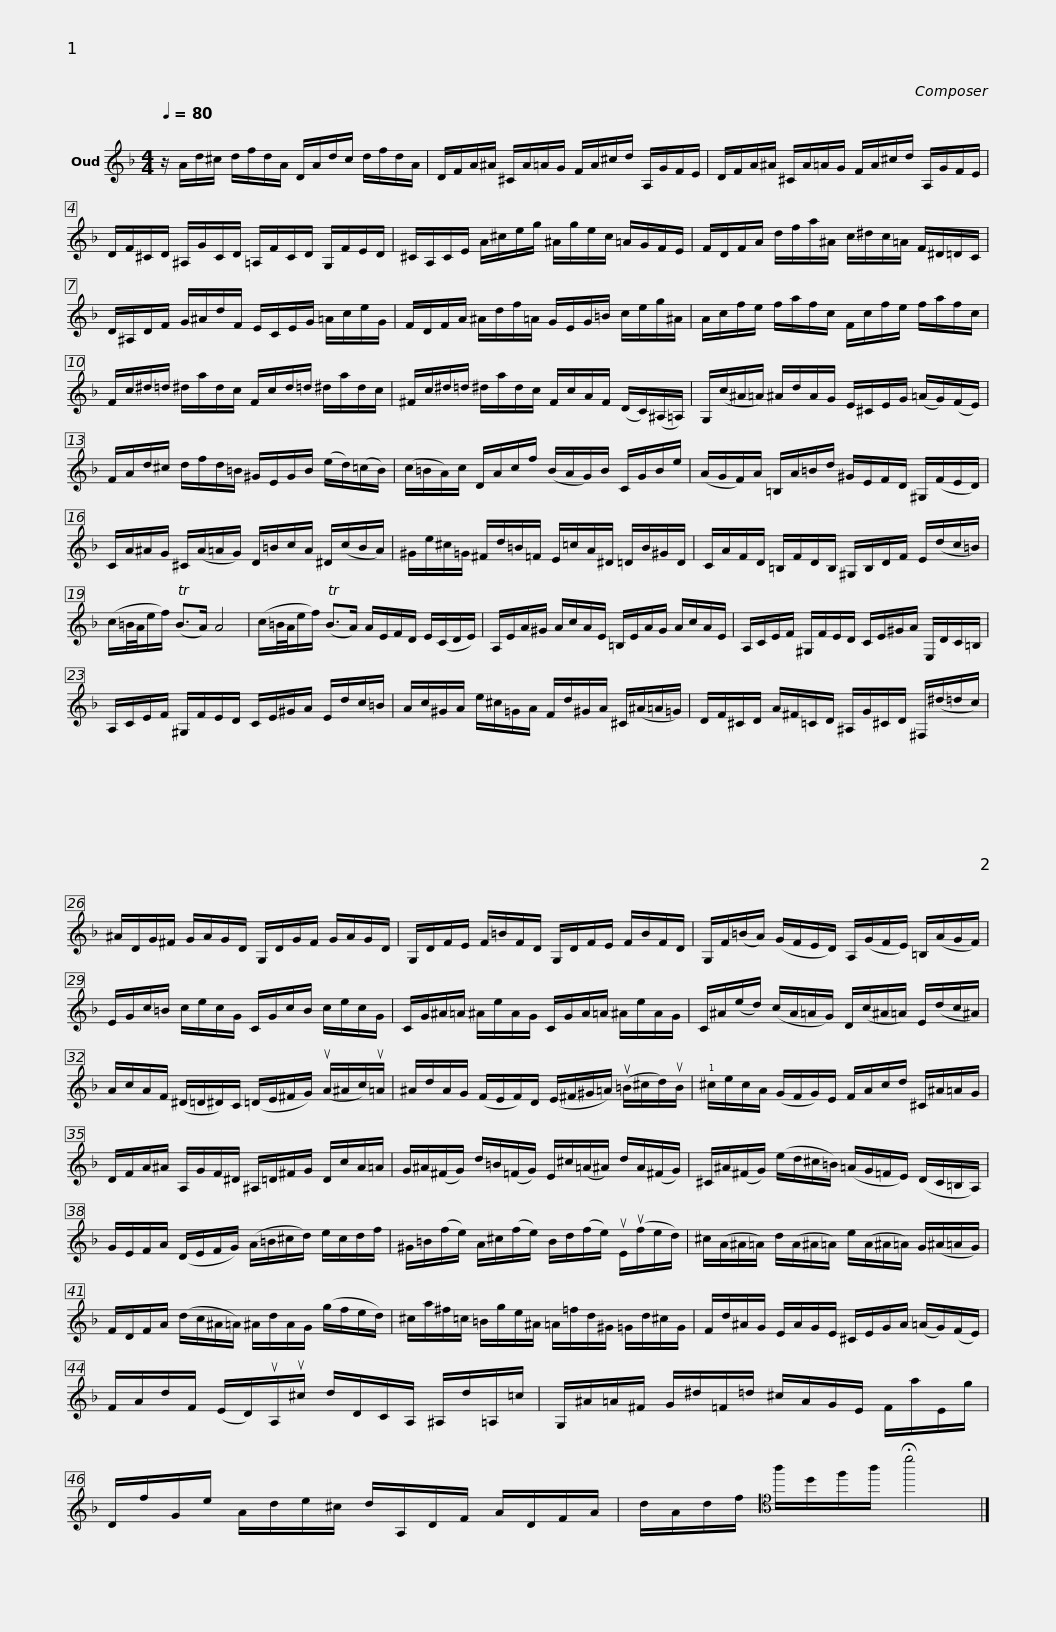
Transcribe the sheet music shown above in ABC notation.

X:1
L:1/8
Q:1/4=80
M:4/4
I:linebreak $
K:F
V:1 treble transpose=-12
V:1
 z/ A/d/^c/ d/f/d/A/ D/A/d/c/ d/f/d/A/ | D/F/A/^A/ ^C/A/=A/G/ F/A/^c/d/ A,/G/F/E/ |$ D/F/A/^A/ ^C/A/=A/G/ F/A/^c/d/ A,/G/F/E/ | D/F/^C/D/ ^A,/G/C/D/ =A,/F/C/D/ G,/F/E/D/ |$ ^C/A,/C/E/ A/^c/e/g/ ^A/g/e/c/ =A/G/F/E/ | %5
 F/D/F/A/ d/f/a/^A/ c/^d/c/=A/ F/^D/=D/C/ |$ D/^A,/D/F/ G/^A/d/F/ E/C/E/G/ =A/c/e/G/ | F/D/F/A/ ^A/d/f/=A/ G/E/G/=B/ c/e/g/^A/ |$ A/c/f/e/ f/a/f/c/ F/c/f/e/ f/a/f/c/ | F/c/^d/=d/ ^d/a/d/c/ F/c/d/=d/ ^d/a/d/c/ |$ %10
 ^F/c/^d/=d/ ^d/a/d/c/ F/c/A/F/ (D/C/)(^A,/=A,/) | G,/(c/^A/=A/) ^A/d/A/G/ E/^C/E/G/ (=A/G/)(F/E/) |$ F/A/d/^c/ d/f/d/=B/ ^G/E/G/B/ (e/d/)(=c/B/) | (c/=B/A/)c/ D/A/c/f/ (B/A/G/)B/ C/G/B/e/ |$ (A/G/F/)A/ =B,/A/=B/d/ ^G/E/F/D/ ^G,/(F/E/D/) | %15
 C/A/^A/G/ ^C/(A/=A/G/) D/=B/c/A/ ^D/(c/B/A/) |$ ^G/e/^c/=G/ ^F/d/=B/=F/ E/=c/A/^D/ =D/B/^G/D/ | C/A/F/D/ =B,/F/D/B,/ ^G,/B,/D/F/ E/(d/c/=B/) |$ (c/=B/4A/4e/f/) (TB>A) A4 | (c/=B/4A/4e/f/) (TB>A) A/E/F/D/ E/(C/D/E/) |$ %20
 A,/E/A/^G/ A/c/A/E/ =B,/E/A/G/ A/c/A/E/ | A,/C/E/F/ ^G,/F/E/D/ C/E/^G/A/ E,/D/C/=B,/ |$ A,/C/E/F/ ^G,/F/E/D/ C/E/^G/A/ E/d/c/=B/ | A/c/^G/A/ e/^c/=G/A/ F/d/^G/A/ ^C/(^A/=A/=G/) |$ D/F/^C/D/ A/^F/=C/D/ ^A,/G/^C/D/ ^F,/(^d/=d/c/) | %25
 ^A/D/G/^F/ G/A/G/D/ G,/D/G/F/ G/A/G/D/ |$ G,/D/F/E/ F/=B/F/D/ G,/D/F/E/ F/B/F/D/ | G,/F/(=B/A/) (G/F/E/D/) A,/(G/F/E/) =B,/(A/G/F/) |$ E/G/c/=B/ c/e/c/G/ C/G/c/B/ c/e/c/G/ | C/G/^A/=A/ ^A/e/A/G/ C/G/A/=A/ ^A/e/A/G/ |$ %30
 C/^A/(e/d/) (c/A/=A/G/) D/(c/^A/=A/) E/(d/c/^A/) | A/c/A/F/ (^D/=D/^D/)C/ (=D/E/^F/G/) (uA/^A/c/)u=A/ |$ ^A/d/A/G/ (F/E/F/)D/ (E/^F/^G/=A/) (u=B/^c/d/)uB/ | !1!^c/e/c/A/ (G/F/G/)E/ F/A/c/d/ ^C/^A/=A/G/ |$ D/F/A/^A/ A,/G/F/^D/ ^A,/=D/^F/G/ D/c/A/=A/ | %35
 G/^A/(^F/G/) d/=B/(=F/G/) E/^c/(=A/^A/) d/A/(^F/G/) |$ ^C/^A/(^F/G/) (e/d/^c/=B/) (=A/G/=F/E/) (D/C/=B,/A,/) | G/E/F/A/ (D/E/F/G/) (A/=B/^c/d/) e/c/d/f/ |$ ^G/=B/(f/e/) A/^c/(f/e/) B/d/(f/e/) uE/(uf/e/d/) | ^c/(A/^A/=A/) d/(A/^A/=A/) e/(A/^A/=A/) G/(^A/=A/G/) |$ %40
 F/D/F/A/ (d/c/^A/=A/) ^A/d/A/G/ (g/f/e/d/) | ^c/a/^f/=c/ =B/g/e/^A/ =A/=f/d/^G/ =G/d/^c/G/ |$ F/d/^A/G/ E/A/G/E/ ^C/E/G/A/ (=A/G/)(F/E/) | F/A/d/F/ (E/D/)uA,/u^c/ d/D/C/A,/ ^A,/d/=A,/=c/ |$ G,/^A/=A/^F/ G/^d/=F/=d/ ^c/A/G/E/ F/a/E/g/ | %45
 D/f/G/e/ A/d/e/^c/ d/A,/D/F/ A/D/F/A/ |$ d/A/d/f/[K:tenor] a/d/f/a/ !fermata!d'4 |] %47
